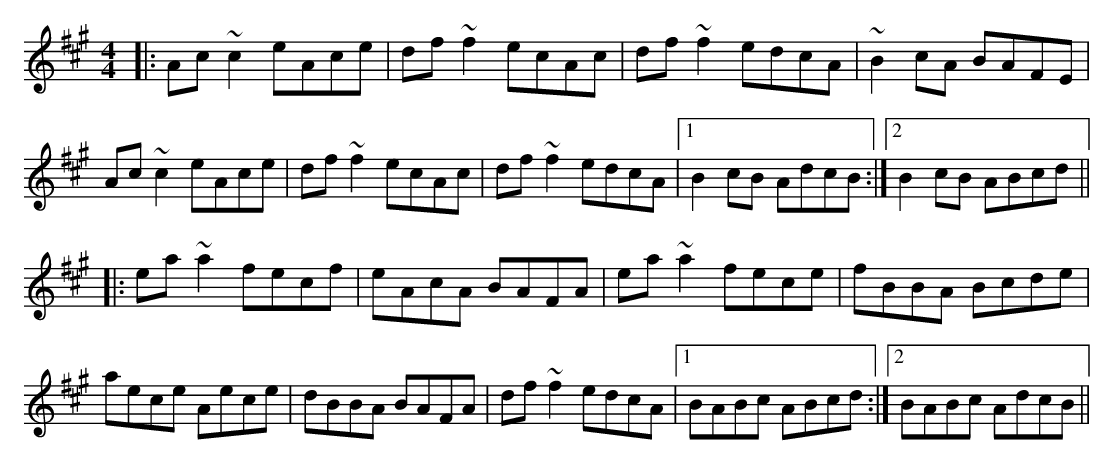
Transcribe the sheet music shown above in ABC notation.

X:1
M:4/4
K:A
|:Ac~c2 eAce|df~f2 ecAc|df~f2 edcA|~B2cA BAFE|
Ac~c2 eAce|df~f2 ecAc|df~f2 edcA|1 B2cB AdcB:|2 B2cB ABcd||
|:ea~a2 fecf|eAcA BAFA|ea~a2 fece|fBBA Bcde|
aece Aece|dBBA BAFA|df~f2 edcA|1 BABc ABcd:|2 BABc AdcB||
